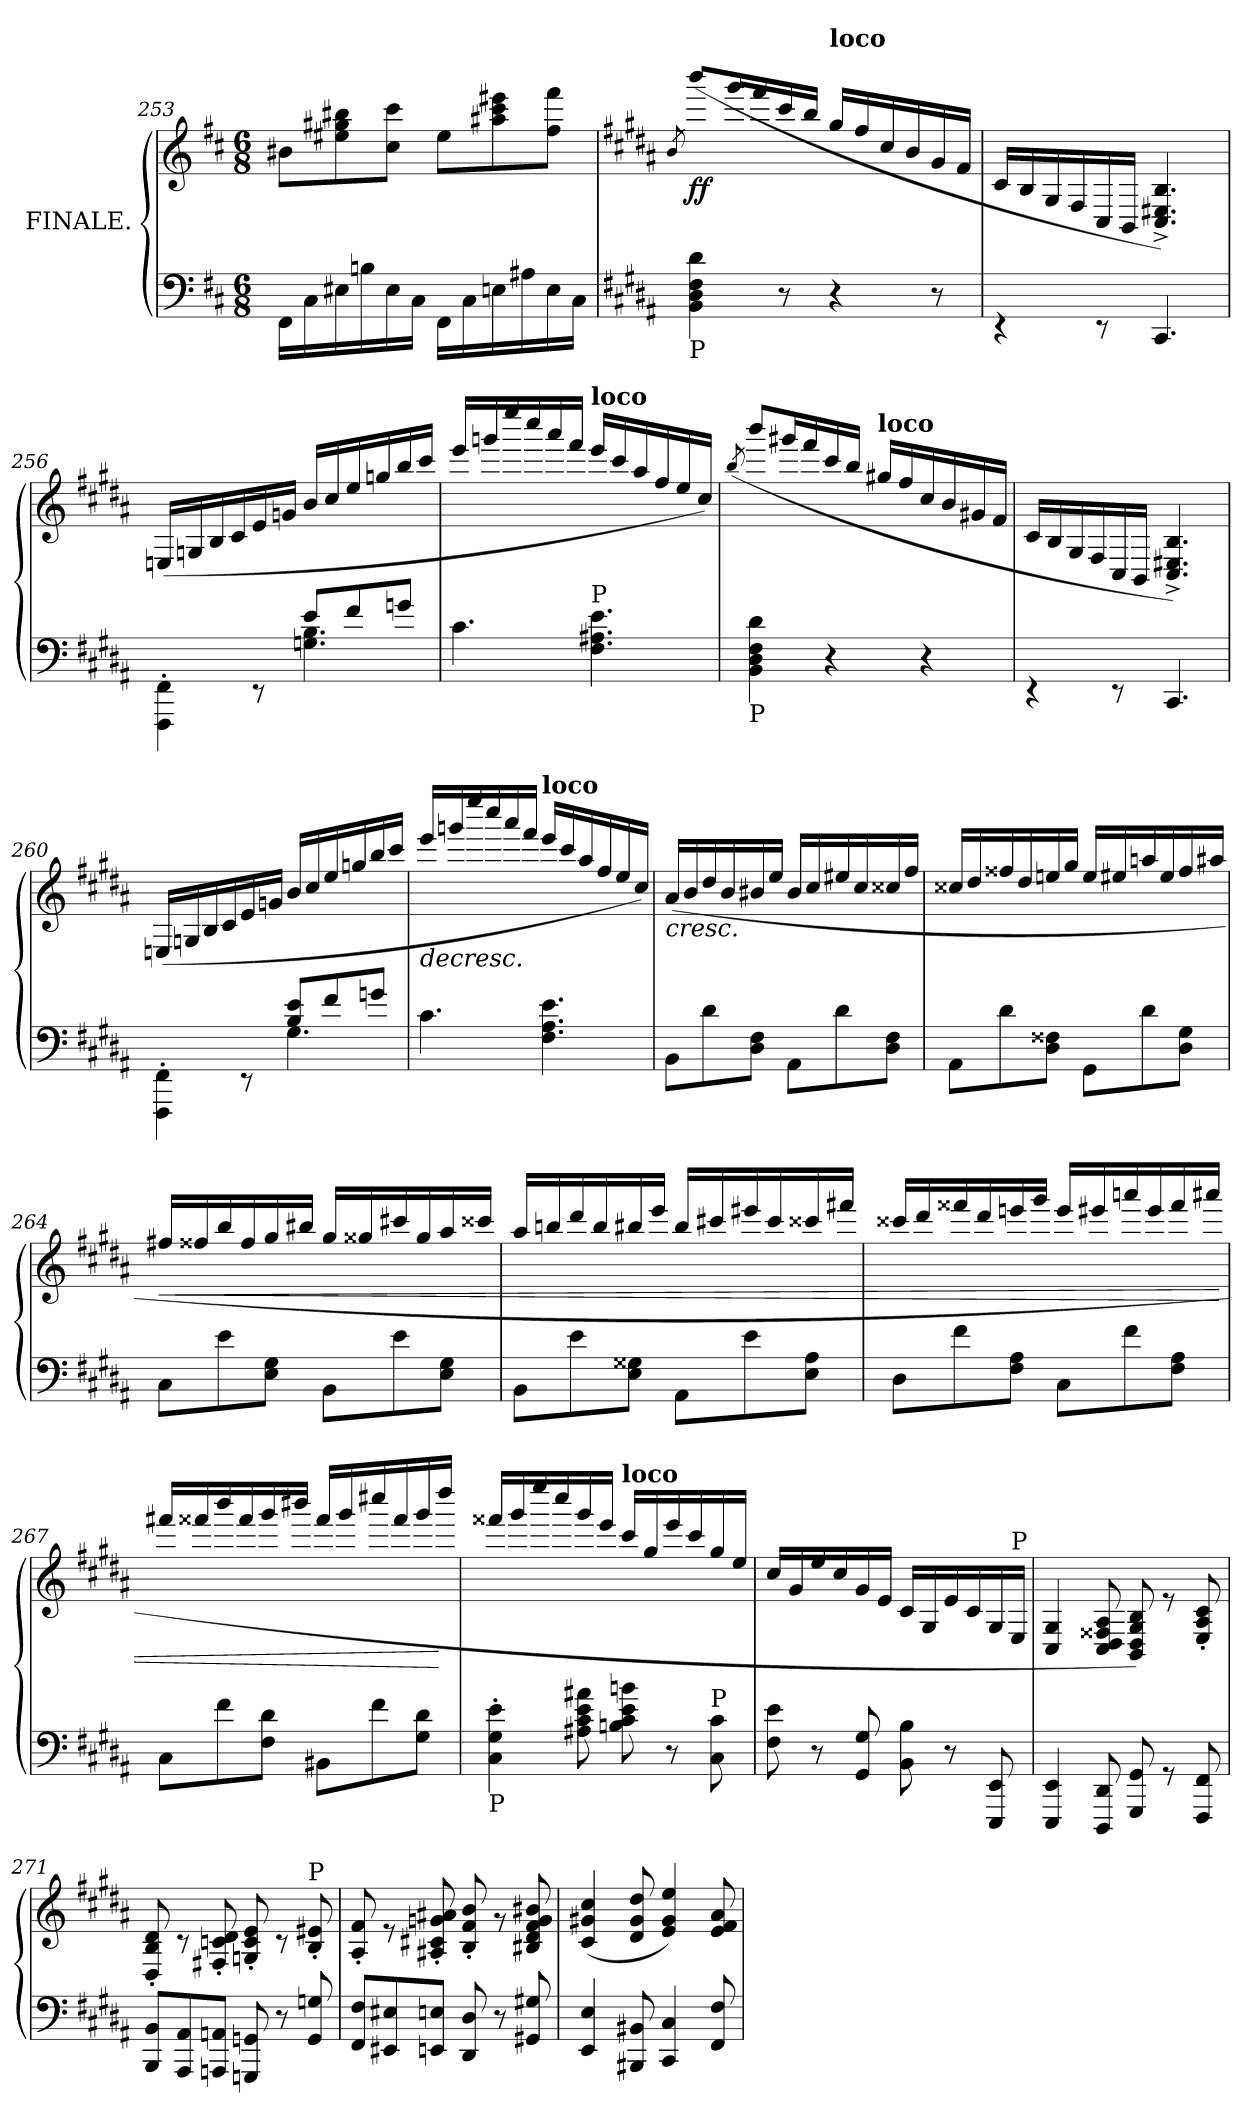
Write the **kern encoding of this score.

**kern	**kern	**dynam
*part1	*part1	*part1
*staff2	*staff1	*staff1/2
*I"FINALE.	*	*
*clefF4	*clefG2	*
*k[f#c#]	*k[f#c#]	*
*M6/8	*M6/8	*
=253	=253	=253
*	*^	*
*	*	*^	*
16FF#\LL	2.ryy	2ryy	8b#X\L	.
16C#\	.	.	.	.
16E#X\	.	.	8ee#X\ 8gg#X\ 8bb#X\	.
16Bn\	.	.	.	.
16E#\	.	.	8cc#\ 8ccc#\J	.
16C#\JJ	.	.	.	.
16FF#\LL	.	.	8ee#\L	.
16C#\	.	.	.	.
16En\	.	8ryy	8aa#X\ 8ccc#\ 8eee#X\	.
16A#X\	.	.	.	.
16E\	.	16ryy	8ff#\ 8fff#\J	.
16C#\JJ	.	16ryy	.	.
*	*v	*v	*v	*
!!LO:LB:g=z
=254	=254	=254
*k[f#c#g#d#a#]	*k[f#c#g#d#a#]	*
*	*^	*
.	.	8qb/	.
!LO:TX:b:t=P	!	!	!
!	!	!	!LO:DY:b
4BB\ 4D#\ 4F#\ 4d#\	2.ryy	(>8bbb/L	ff
.	.	16ggg#/L	.
.	.	16fff#/	.
8r	.	16ccc#/	.
.	.	16bb/JJ	.
!	!	!LO:TX:a:B:t=loco	!
4r	.	16gg#/LL	.
.	.	16ff#/	.
.	.	16cc#/	.
.	.	16b/	.
8r	.	16g#/	.
.	.	16f#/JJ	.
=255	=255	=255	=255
4rEE	2.ryy	16c#/LL	.
.	.	16B/	.
.	.	16G#/	.
.	.	16F#/	.
8rEE	.	16C#/	.
.	.	16BB/JJ	.
4.CC#/	.	4.C#/^ 4.E#X/^ 4.B/^)	.
=256	=256	=256	=256
*^	*	*	*
4.ryy	4FFF#\' 4FF#\'	2.ryy	(>16En/LL	.
.	.	.	16Gn/	.
.	.	.	16B/	.
.	.	.	16c#/	.
.	8rEE	.	16e/	.
.	.	.	16gn/JJ	.
8e/L	4.Gn\ 4.B\	.	16b/LL	.
.	.	.	16cc#/	.
8f#/	.	.	16ee/	.
.	.	.	16ggn/	.
8gn/J	.	.	16bb/	.
.	.	.	16ccc#/JJ	.
*v	*v	*	*	*
!!LO:LB:g=z	!!
=257	=257	=257	=257
4.c#\	2.ryy	16eee/LL	.
.	.	16gggn/	.
.	.	16eeee/	.
.	.	16cccc#/	.
.	.	16aaa#/	.
.	.	16fff#/JJ	.
!	!	!LO:TX:a:B:t=loco	!
!LO:TX:a:t=P	!	!	!
4.F#\ 4.A#X\ 4.e\	.	16eee/LL	.
.	.	16ccc#/	.
.	.	16aa#/	.
.	.	16ff#/	.
.	.	16ee/	.
.	.	16cc#/JJ)	.
=258	=258	=258	=258
.	.	(>8qbb/	.
!LO:TX:b:t=P	!	!	!
4BB\ 4D#\ 4F#\ 4d#\	2.ryy	8bbb/L	.
.	.	16ggg#X/L	.
.	.	16fff#/	.
4r	.	16ccc#/	.
.	.	16bb/JJ	.
!	!	!LO:TX:a:B:t=loco	!
.	.	16gg#X/LL	.
.	.	16ff#/	.
4r	.	16cc#/	.
.	.	16b/	.
.	.	16g#X/	.
.	.	16f#/JJ	.
=259	=259	=259	=259
4rEE	2.ryy	16c#/LL	.
.	.	16B/	.
.	.	16G#/	.
.	.	16F#/	.
8rEE	.	16C#/	.
.	.	16BB/JJ	.
4.CC#/	.	4.C#/^ 4.E#X/^ 4.B/^)	.
!!LO:PB:g=z	!!
=260	=260	=260	=260
*^	*	*	*
4.ryy	4FFF#\' 4FF#\'	2.ryy	(>16En/LL	.
.	.	.	16Gn/	.
.	.	.	16B/	.
.	.	.	16c#/	.
.	8rEE	.	16e/	.
.	.	.	16gn/JJ	.
8B/ 8e/L	4.G#\	.	16b/LL	.
.	.	.	16cc#/	.
8f#/	.	.	16ee/	.
.	.	.	16ggn/	.
8gn/J	.	.	16bb/	.
.	.	.	16ccc#/JJ	.
*v	*v	*	*	*
=261	=261	=261	=261
!	!	!	!LO:HP:b
4.c#\	2.ryy	16eee/LL	>
.	.	16gggn/	.
.	.	16eeee/	.
.	.	16cccc#/	.
.	.	16aaa#/	.
.	.	16fff#/JJ	.
!	!	!LO:TX:a:B:t=loco	!
4.F#\ 4.A#\ 4.e\	.	16eee/LL	.
.	.	16ccc#/	.
.	.	16aa#/	.
.	.	16ff#/	.
.	.	16ee/	.
.	.	16cc#/JJ)	.
=262	=262	=262	=262
!	!	!	!LO:HP:b
8BB\L	2.ryy	(>16a#/LL	<
.	.	16b/	.
8d#\	.	16dd#/	.
.	.	16b/	.
8D#\ 8F#\J	.	16b#X/	.
.	.	16ee/JJ	.
8AA#\L	.	16b#/LL	.
.	.	16cc#/	.
8d#\	.	16ee#X/	.
.	.	16cc#/	.
8D#\ 8F#\J	.	16cc##X/	.
.	.	16ff#/JJ	.
!!LO:LB:g=z	!!
=263	=263	=263	=263
8AA#\L	2.ryy	16cc##X/LL	.
.	.	16dd#/	.
8d#\	.	16ff##X/	.
.	.	16dd#/	.
8D#\ 8F##X\J	.	16een/	.
.	.	16gg#/JJ	.
8GG#\L	.	16ee/LL	.
.	.	16ee#X/	.
8d#\	.	16aan/	.
.	.	16ee#/	.
8D#\ 8G#\J	.	16ff##/	.
.	.	16aa#X/JJ	]
=264	=264	=264	=264
!	!	!	!LO:HP:b
8C#\L	2.ryy	16ff#X/LL	<
.	.	16ff##X/	.
8e\	.	16bb/	.
.	.	16ff##/	.
8E\ 8G#\J	.	16gg#/	.
.	.	16bb#X/JJ	.
8BB\L	.	16gg#/LL	.
.	.	16gg##X/	.
8e\	.	16ccc#X/	.
.	.	16gg##/	.
8E\ 8G#\J	.	16aa#/	.
.	.	16ccc##X/JJ	.
!!LO:LB:g=z	!!
=265	=265	=265	=265
8BB\L	2.ryy	16aa#/LL	.
.	.	16bbn/	.
8e\	.	16ddd#/	.
.	.	16bb/	.
8E\ 8G##X\J	.	16bb#X/	.
.	.	16eee/JJ	.
8AA#\L	.	16bb#/LL	.
.	.	16ccc#X/	.
8e\	.	16eee#X/	.
.	.	16ccc#/	.
8E\ 8A#\J	.	16ccc##X/	.
.	.	16fff#X/JJ	.
=266	=266	=266	=266
8D#\L	2.ryy	16ccc##X/LL	.
.	.	16ddd#/	.
8f#\	.	16fff##X/	.
.	.	16ddd#/	.
8F#\ 8A#\J	.	16eeen/	.
.	.	16ggg#/JJ	.
8C#\L	.	16eee/LL	.
.	.	16eee#X/	.
8f#\	.	16aaan/	.
.	.	16eee#/	.
8F#\ 8A#\J	.	16fff##/	.
.	.	16aaa#X/JJ	.
!!LO:LB:g=z	!!
=267	=267	=267	=267
8C#\L	2.ryy	16fff#X/LL	.
.	.	16fff##X/	.
8f#\	.	16bbb/	.
.	.	16fff##/	.
8F#\ 8d#\J	.	16ggg#/	.
.	.	16bbb#X/JJ	.
8BB#X\L	.	16fff##/LL	.
.	.	16ggg#/	.
8f#\	.	16cccc#X/	.
.	.	16fff##/	.
8G#\ 8d#\J	.	16ggg#/	.
.	.	16dddd#/JJ	[
=268	=268	=268	=268
!LO:TX:b:t=P	!	!	!
4C#\' 4G#\' 4e\'	2.ryy	16fff##X/LL	.
.	.	16ggg#/	.
.	.	16eeee/	.
.	.	16cccc#/	.
8A#X\ 8c#\ 8e\ 8a#X\	.	16ggg#/	.
.	.	16eee/JJ	.
!	!	!LO:TX:a:B:t=loco	!
8Bn\ 8c#\ 8e\ 8bn\	.	16ccc#/LL	.
.	.	16gg#/	.
8r	.	16eee/	.
.	.	16ccc#/	.
!LO:TX:a:t=P	!	!	!
8C#\ 8c#\	.	16gg#/	.
.	.	16ee/JJ	.
!!LO:PB:g=z	!!
=269	=269	=269	=269
8F#\ 8e\	2.ryy	16cc#/LL	.
.	.	16g#/	.
8r	.	16ee/	.
.	.	16cc#/	.
8GG#/ 8G#/	.	16g#/	.
.	.	16e/JJ	.
8BB\ 8B\	.	16c#/LL	.
.	.	16G#/	.
8r	.	16e/	.
.	.	16c#/	.
8EEE/ 8EE/	.	16G#/	.
!	!	!LO:TX:a:t=P	!
.	.	16E/JJ	.
=270	=270	=270	=270
4EEE/ 4EE/	2.ryy	4C#/ 4G#/	.
8DDD#/ 8DD#/	.	8C#/ 8D#/ 8F##X/ 8A#/	.
8GGG#/ 8GG#/	.	8BB/ 8D#/ 8G#/ 8B/)	.
8rGG	.	8re	.
8FFF#/ 8FF#/	.	8E/' 8A#/' 8c#/'	.
=271	=271	=271	=271
8BBB/ 8BB/L	2.ryy	8D#/' 8B/' 8d#/'	.
8AAA#/ 8AA#/	.	8r	.
8AAAn/ 8AAn/J	.	8F#X/' 8cn/' 8d#/'	.
8GGGn/ 8GGn/	.	8Gn/' 8c/' 8e/'	.
8r	.	8r	.
!	!	!LO:TX:a:t=P	!
8GG/ 8Gn/	.	8B/' 8e#X/'	.
=272	=272	=272	=272
8FF#/ 8F#/L	2.ryy	8A#/' 8f#/'	.
8EE#X/ 8E#X/	.	8r	.
8EEn/ 8En/J	.	8A#X/' 8c#X/' 8gn/' 8a#X/'	.
8DD#/ 8D#/	.	8B/' 8f#/' 8b/'	.
8r	.	8r	.
8GG#X/ 8G#X/	.	8B#X/ 8d#/ 8f#/ 8g/ 8b#X/	.
!!LO:LB:g=z	!!
=273	=273	=273	=273
4EE/ 4E/	2.ryy	(<4c#/ 4g#X/ 4cc#/	.
8BBB#X/ 8BB#X/	.	8d#/ 8g#/ 8dd#/	.
4CC#/ 4C#/	.	4e/ 4g#/ 4ee/)	.
8FF#/ 8F#/	.	8e/ 8f#/ 8a#/	[
*	*v	*v	*
=	=	=
*-	*-	*-
